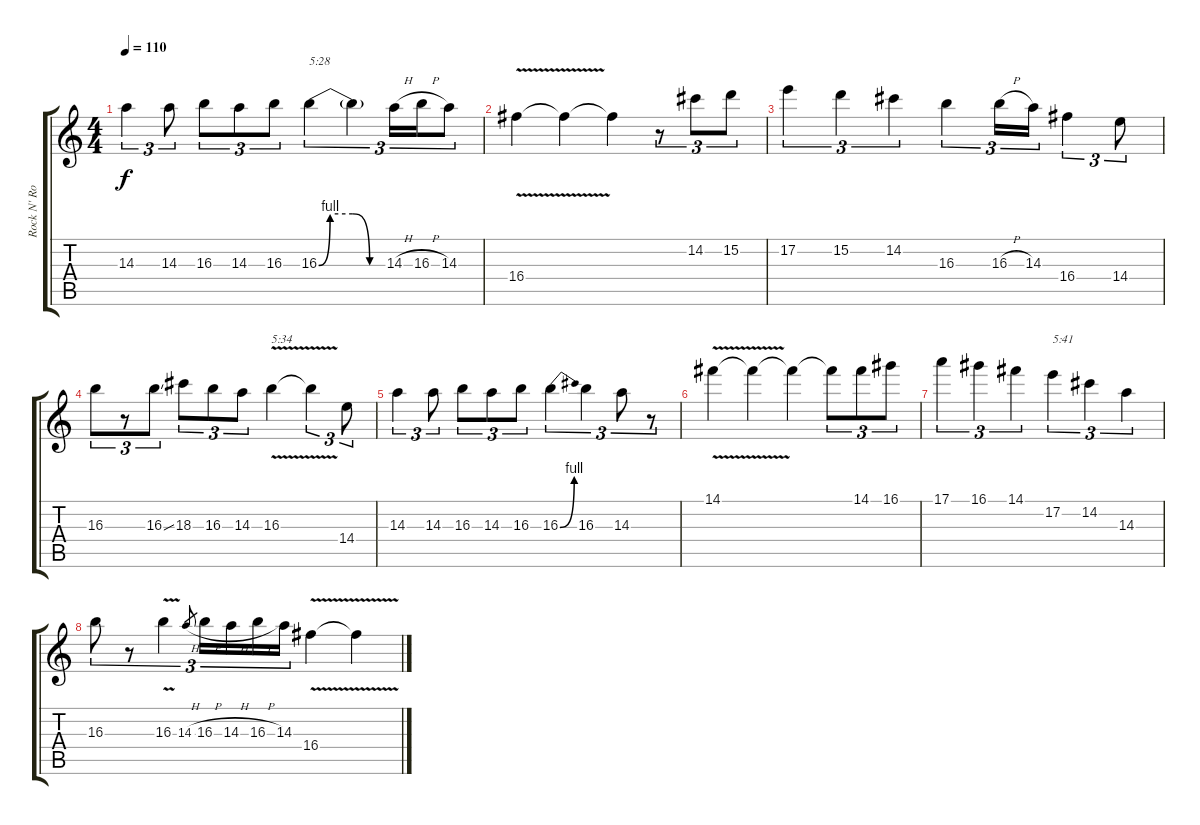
\track ("Rock N' Rolf (left)" "Rock N' Ro") {instrument distortionguitar}
\staff {score tabs}
\tuning (E4 B3 G3 D3 A2 E2) {hide}
\ts (4 4)
\tempo 110
\clef g2
\ks c
14.3.4{tu (3 2) dy f} 14.3.8{tu (3 2)} 16.3.8{tu (3 2)} 14.3.8{tu (3 2)} 16.3.8{tu (3 2)} 16.3{be (custom 0 0 10 4 30 4 45 0 60 0)}.4{tu (3 2) txt "5:28"} 16.3{t}.4{tu (3 2)} 14.3{h}.16{tu (3 2)} 16.3{h}.16{tu (3 2)} 14.3.8{tu (3 2)} |
16.4{v}.4 16.4{t}.4 16.4{t}.4 r.8{tu (3 2)} 14.2.8{tu (3 2)} 15.2.8{tu (3 2)} |
17.2.4{tu (3 2)} 15.2.4{tu (3 2)} 14.2.4{tu (3 2)} 16.3.4{tu (3 2)} 16.3{h}.16{tu (3 2)} 14.3.16{tu (3 2)} 16.4.4{tu (3 2)} 14.4.8{tu (3 2)} |
16.3.8{tu (3 2)} r.8{tu (3 2)} 16.3{ss}.8{tu (3 2)} 18.3.8{tu (3 2)} 16.3.8{tu (3 2)} 14.3.8{tu (3 2)} 16.3{v}.4{txt "5:34"} 16.3{t}.4{tu (3 2)} 14.4.8{tu (3 2)} |
14.3.4{tu (3 2)} 14.3.8{tu (3 2)} 16.3.8{tu (3 2)} 14.3.8{tu (3 2)} 16.3.8{tu (3 2)} 16.3{be (bend 0 0 60 4)}.4{tu (3 2)} 16.3.4{tu (3 2)} 14.3.8{tu (3 2)} r.8{tu (3 2)} |
14.1{v}.4 14.1{t}.4 14.1{t}.4 14.1{t}.8{tu (3 2)} 14.1.8{tu (3 2)} 16.1.8{tu (3 2)} |
17.1.4{tu (3 2)} 16.1.4{tu (3 2)} 14.1.4{tu (3 2)} 17.2.4{tu (3 2) txt "5:41"} 14.2.4{tu (3 2)} 14.3.4{tu (3 2)} |
16.3.8{tu (3 2)} r.8{tu (3 2)} 16.3{v}.4{tu (3 2)} 14.3{h}.8{gr} 16.3{h}.16{tu (3 2)} 14.3{h}.16{tu (3 2)} 16.3{h}.16{tu (3 2)} 14.3.16{tu (3 2)} 16.4{v}.4 16.4{t}.4
